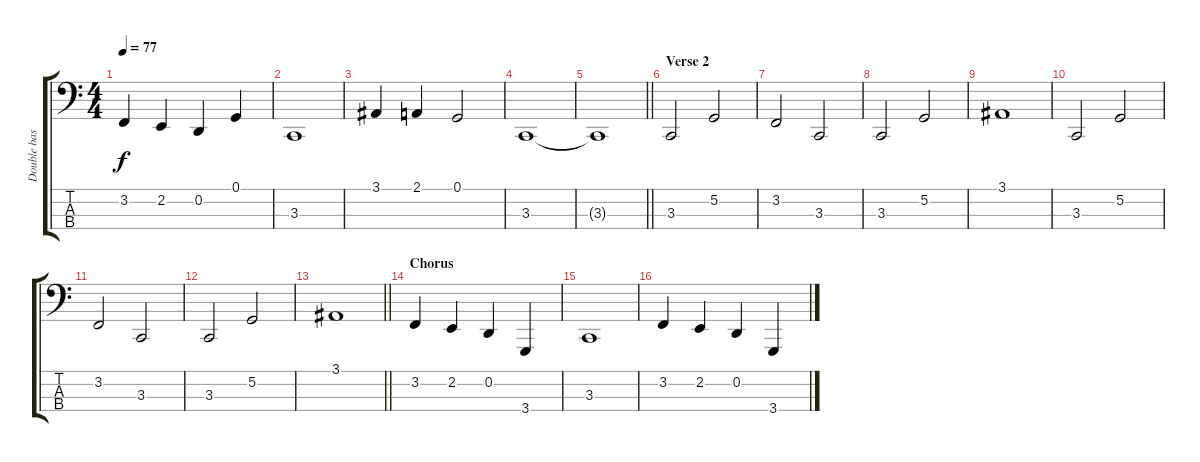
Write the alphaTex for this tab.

\track ("Double bass (played with a bow)" "Double bas") {instrument stringensemble1}
\staff {score tabs}
\tuning (G2 D2 A1 E1) {hide}
\ts (4 4)
\tempo 77
\clef f4
\ks c
3.2.4{dy f} 2.2.4 0.2.4 0.1.4 |
3.3.1 |
3.1.4 2.1.4 0.1.2 |
3.3.1 |
\barLineRight lightlight
3.3{t}.1 |
\section ("" "Verse 2")
3.3.2 5.2.2 |
3.2.2 3.3.2 |
3.3.2 5.2.2 |
3.1.1 |
3.3.2 5.2.2 |
3.2.2 3.3.2 |
3.3.2 5.2.2 |
\barLineRight lightlight
3.1.1 |
\section ("" "Chorus")
3.2.4 2.2.4 0.2.4 3.4.4 |
3.3.1 |
3.2.4 2.2.4 0.2.4 3.4.4
